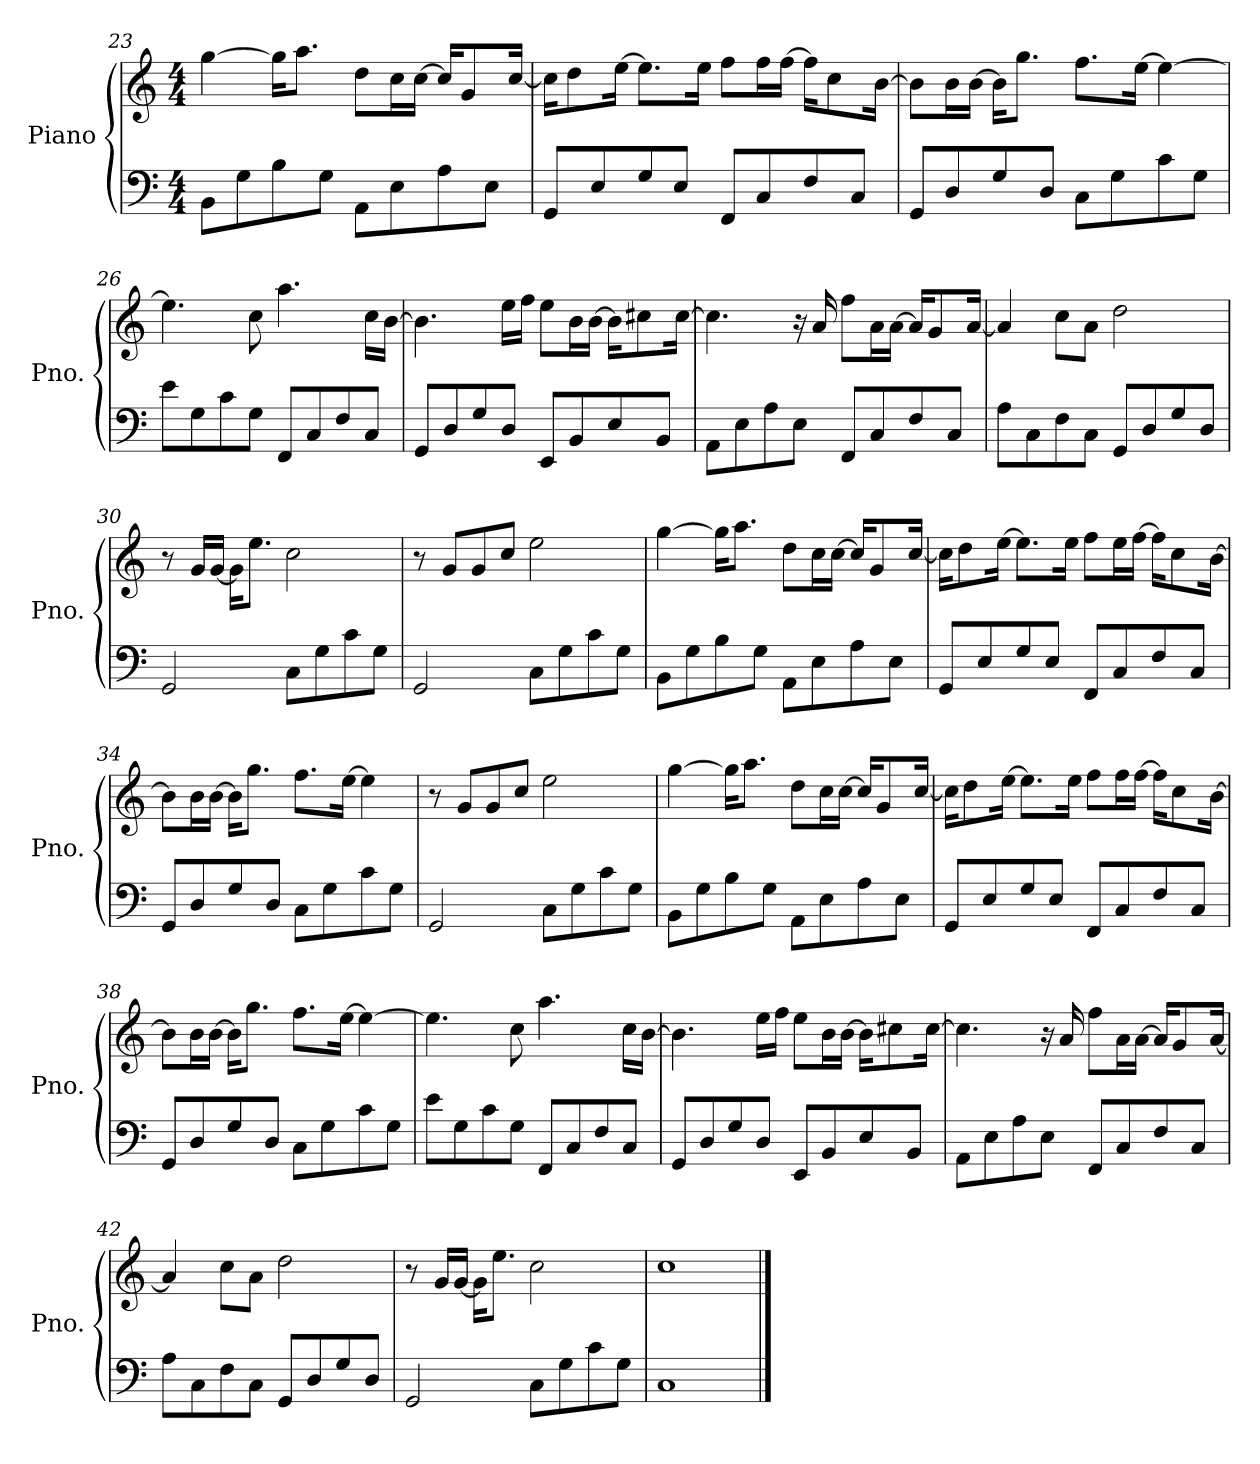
**kern	**kern
*part1	*part1
*staff2	*staff1
*I"Piano	*
*I'Pno.	*
!!LO:PB:g=z
*clefF4	*clefG2
*k[]	*k[]
*M4/4	*M4/4
=23	=23
8BB\L	[4gg\
8G\	.
8B\	16gg\KL]
.	8.aa\J
8G\J	.
8AA\L	8dd\L
8E\	16cc\L
.	[16cc\JJ
8A\	16cc/KL]
.	8g/
8E\J	.
.	[16cc/Jk
=24	=24
8GG/L	16cc\KL]
.	8dd\
8E/	.
.	[16ee\Jk
8G/	8.ee\L]
8E/J	.
.	16ee\Jk
8FF/L	8ff\L
8C/	16ff\L
.	[16ff\JJ
8F/	16ff\KL]
.	8cc\
8C/J	.
.	[16b\Jk
=25	=25
8GG/L	8b\L]
8D/	16b\L
.	[16b\JJ
8G/	16b\KL]
.	8.gg\J
8D/J	.
8C\L	8.ff\L
8G\	.
.	[16ee\Jk
8c\	4ee\_
8G\J	.
=26	=26
8e\L	4.ee\]
8G\	.
8c\	.
8G\J	8cc\
8FF/L	4.aa\
8C/	.
8F/	.
8C/J	16cc\LL
.	[16b\JJ
!!LO:LB:g=z
=27	=27
8GG/L	4.b\]
8D/	.
8G/	.
8D/J	16ee\LL
.	16ff\JJ
8EE/L	8ee\L
8BB/	16b\L
.	[16b\JJ
8E/	16b\KL]
.	8cc#X\
8BB/J	.
.	[16cc#\Jk
=28	=28
8AA\L	4.cc#\]
8E\	.
8A\	.
8E\J	16r
.	16a/
8FF/L	8ff\L
8C/	16a\L
.	[16a\JJ
8F/	16a/KL]
.	8g/
8C/J	.
.	[16a/Jk
=29	=29
8A\L	4a/]
8C\	.
8F\	8cc\L
8C\J	8a\J
8GG/L	2dd\
8D/	.
8G/	.
8D/J	.
=30	=30
2GG/	8r
.	16g/LL
.	[16g/JJ
.	16g\KL]
.	8.ee\J
8C\L	2cc\
8G\	.
8c\	.
8G\J	.
!!LO:LB:g=z
=31	=31
2GG/	8r
.	8g/L
.	8g/
.	8cc/J
8C\L	2ee\
8G\	.
8c\	.
8G\J	.
=32	=32
8BB\L	[4gg\
8G\	.
8B\	16gg\KL]
.	8.aa\J
8G\J	.
8AA\L	8dd\L
8E\	16cc\L
.	[16cc\JJ
8A\	16cc/KL]
.	8g/
8E\J	.
.	[16cc/Jk
=33	=33
8GG/L	16cc\KL]
.	8dd\
8E/	.
.	[16ee\Jk
8G/	8.ee\L]
8E/J	.
.	16ee\Jk
8FF/L	8ff\L
8C/	16ee\L
.	[16ff\JJ
8F/	16ff\KL]
.	8cc\
8C/J	.
.	[16b\Jk
=34	=34
8GG/L	8b\L]
8D/	16b\L
.	[16b\JJ
8G/	16b\KL]
.	8.gg\J
8D/J	.
8C\L	8.ff\L
8G\	.
.	[16ee\Jk
8c\	4ee\]
8G\J	.
=35	=35
2GG/	8r
.	8g/L
.	8g/
.	8cc/J
8C\L	2ee\
8G\	.
8c\	.
8G\J	.
!!LO:LB:g=z
=36	=36
8BB\L	[4gg\
8G\	.
8B\	16gg\KL]
.	8.aa\J
8G\J	.
8AA\L	8dd\L
8E\	16cc\L
.	[16cc\JJ
8A\	16cc/KL]
.	8g/
8E\J	.
.	[16cc/Jk
=37	=37
8GG/L	16cc\KL]
.	8dd\
8E/	.
.	[16ee\Jk
8G/	8.ee\L]
8E/J	.
.	16ee\Jk
8FF/L	8ff\L
8C/	16ff\L
.	[16ff\JJ
8F/	16ff\KL]
.	8cc\
8C/J	.
.	[16b\Jk
=38	=38
8GG/L	8b\L]
8D/	16b\L
.	[16b\JJ
8G/	16b\KL]
.	8.gg\J
8D/J	.
8C\L	8.ff\L
8G\	.
.	[16ee\Jk
8c\	4ee\_
8G\J	.
=39	=39
8e\L	4.ee\]
8G\	.
8c\	.
8G\J	8cc\
8FF/L	4.aa\
8C/	.
8F/	.
8C/J	16cc\LL
.	[16b\JJ
!!LO:LB:g=z
=40	=40
8GG/L	4.b\]
8D/	.
8G/	.
8D/J	16ee\LL
.	16ff\JJ
8EE/L	8ee\L
8BB/	16b\L
.	[16b\JJ
8E/	16b\KL]
.	8cc#X\
8BB/J	.
.	[16cc#\Jk
=41	=41
8AA\L	4.cc#\]
8E\	.
8A\	.
8E\J	16r
.	16a/
8FF/L	8ff\L
8C/	16a\L
.	[16a\JJ
8F/	16a/KL]
.	8g/
8C/J	.
.	[16a/Jk
=42	=42
8A\L	4a/]
8C\	.
8F\	8cc\L
8C\J	8a\J
8GG/L	2dd\
8D/	.
8G/	.
8D/J	.
=43	=43
2GG/	8r
.	16g/LL
.	[16g/JJ
.	16g\KL]
.	8.ee\J
8C\L	2cc\
8G\	.
8c\	.
8G\J	.
=44	=44
1C	1cc
==	==
*-	*-
